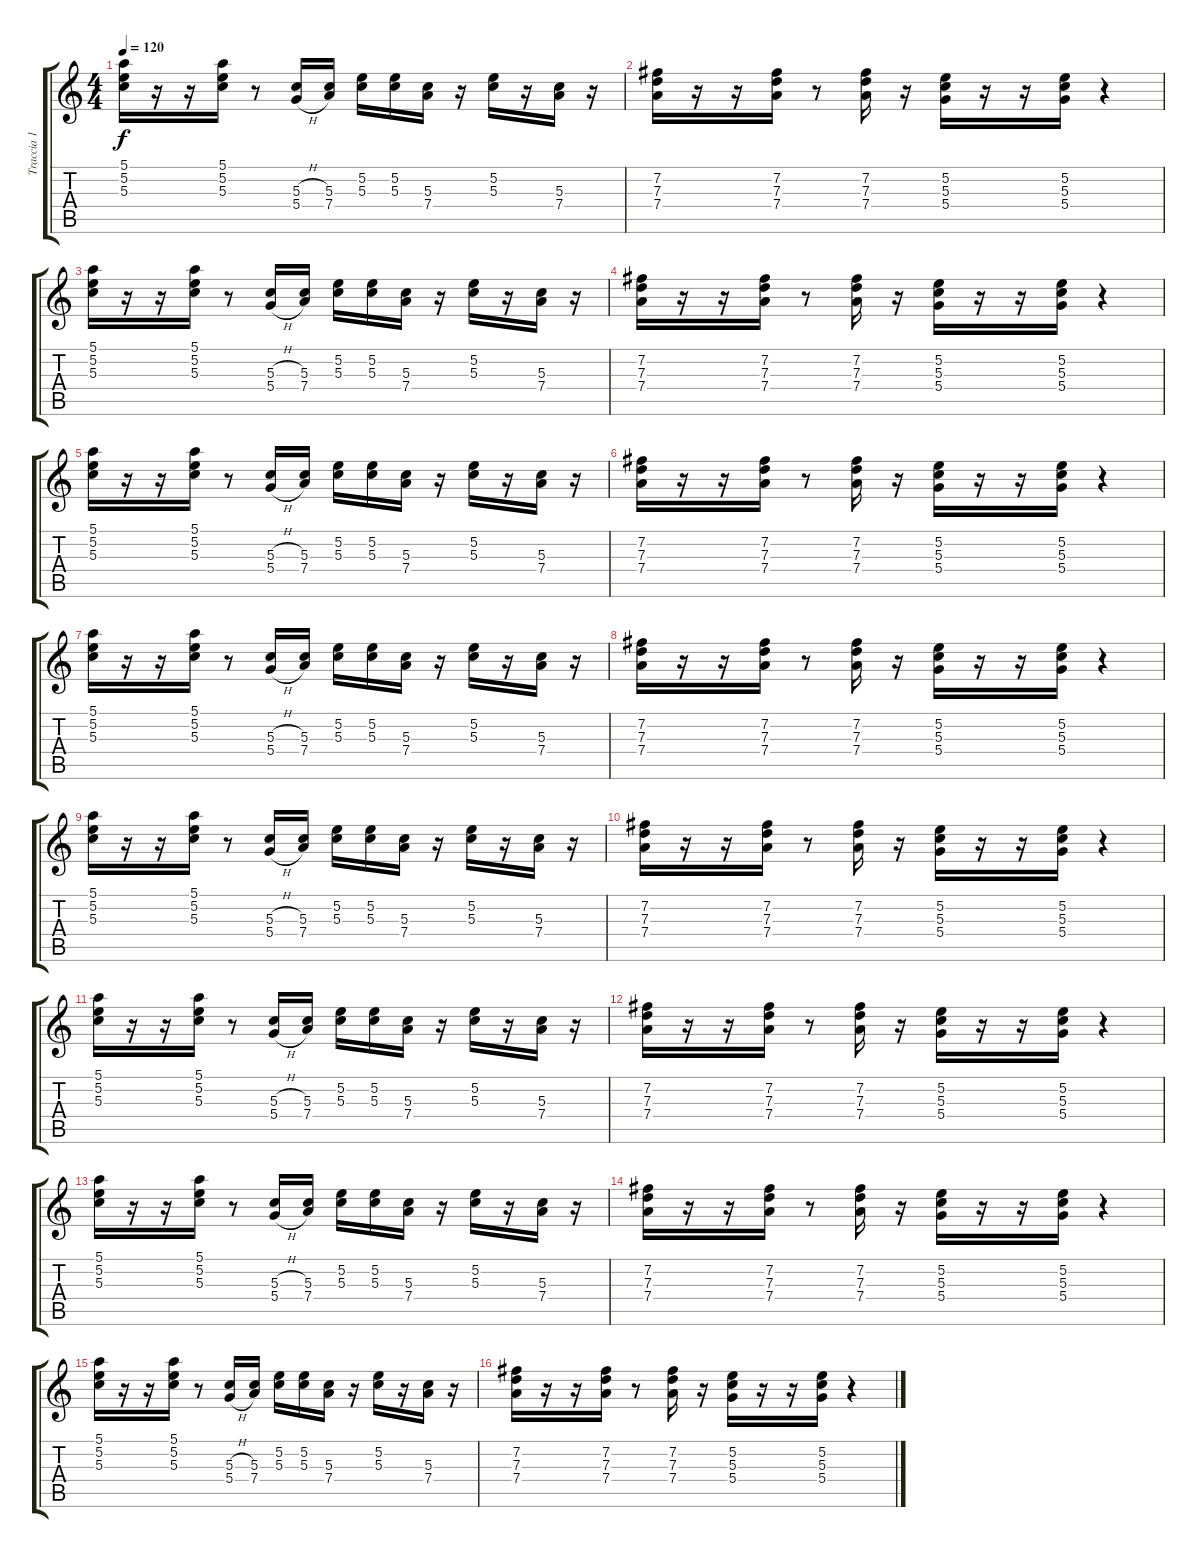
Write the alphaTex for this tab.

\track ("Traccia 1" "Traccia 1") {instrument acousticguitarnylon}
\staff {score tabs}
\tuning (E4 B3 G3 D3 A2 E2) {hide}
\ts (4 4)
\tempo 120
\clef g2
\ks c
(5.1 5.2 5.3).16{dy f} r.16 r.16 (5.1 5.2 5.3).16 r.8 (5.3{h} 5.4{h}).16 (5.3 7.4).16 (5.2 5.3).16 (5.2 5.3).16 (5.3 7.4).16 r.16 (5.2 5.3).16 r.16 (5.3 7.4).16 r.16 |
(7.2 7.3 7.4).16 r.16 r.16 (7.2 7.3 7.4).16 r.8 (7.2 7.3 7.4).16 r.16 (5.2 5.3 5.4).16 r.16 r.16 (5.2 5.3 5.4).16 r.4 |
(5.1 5.2 5.3).16 r.16 r.16 (5.1 5.2 5.3).16 r.8 (5.3{h} 5.4{h}).16 (5.3 7.4).16 (5.2 5.3).16 (5.2 5.3).16 (5.3 7.4).16 r.16 (5.2 5.3).16 r.16 (5.3 7.4).16 r.16 |
(7.2 7.3 7.4).16 r.16 r.16 (7.2 7.3 7.4).16 r.8 (7.2 7.3 7.4).16 r.16 (5.2 5.3 5.4).16 r.16 r.16 (5.2 5.3 5.4).16 r.4 |
(5.1 5.2 5.3).16 r.16 r.16 (5.1 5.2 5.3).16 r.8 (5.3{h} 5.4{h}).16 (5.3 7.4).16 (5.2 5.3).16 (5.2 5.3).16 (5.3 7.4).16 r.16 (5.2 5.3).16 r.16 (5.3 7.4).16 r.16 |
(7.2 7.3 7.4).16 r.16 r.16 (7.2 7.3 7.4).16 r.8 (7.2 7.3 7.4).16 r.16 (5.2 5.3 5.4).16 r.16 r.16 (5.2 5.3 5.4).16 r.4 |
(5.1 5.2 5.3).16 r.16 r.16 (5.1 5.2 5.3).16 r.8 (5.3{h} 5.4{h}).16 (5.3 7.4).16 (5.2 5.3).16 (5.2 5.3).16 (5.3 7.4).16 r.16 (5.2 5.3).16 r.16 (5.3 7.4).16 r.16 |
(7.2 7.3 7.4).16 r.16 r.16 (7.2 7.3 7.4).16 r.8 (7.2 7.3 7.4).16 r.16 (5.2 5.3 5.4).16 r.16 r.16 (5.2 5.3 5.4).16 r.4 |
(5.1 5.2 5.3).16 r.16 r.16 (5.1 5.2 5.3).16 r.8 (5.3{h} 5.4{h}).16 (5.3 7.4).16 (5.2 5.3).16 (5.2 5.3).16 (5.3 7.4).16 r.16 (5.2 5.3).16 r.16 (5.3 7.4).16 r.16 |
(7.2 7.3 7.4).16 r.16 r.16 (7.2 7.3 7.4).16 r.8 (7.2 7.3 7.4).16 r.16 (5.2 5.3 5.4).16 r.16 r.16 (5.2 5.3 5.4).16 r.4 |
(5.1 5.2 5.3).16 r.16 r.16 (5.1 5.2 5.3).16 r.8 (5.3{h} 5.4{h}).16 (5.3 7.4).16 (5.2 5.3).16 (5.2 5.3).16 (5.3 7.4).16 r.16 (5.2 5.3).16 r.16 (5.3 7.4).16 r.16 |
(7.2 7.3 7.4).16 r.16 r.16 (7.2 7.3 7.4).16 r.8 (7.2 7.3 7.4).16 r.16 (5.2 5.3 5.4).16 r.16 r.16 (5.2 5.3 5.4).16 r.4 |
(5.1 5.2 5.3).16 r.16 r.16 (5.1 5.2 5.3).16 r.8 (5.3{h} 5.4{h}).16 (5.3 7.4).16 (5.2 5.3).16 (5.2 5.3).16 (5.3 7.4).16 r.16 (5.2 5.3).16 r.16 (5.3 7.4).16 r.16 |
(7.2 7.3 7.4).16 r.16 r.16 (7.2 7.3 7.4).16 r.8 (7.2 7.3 7.4).16 r.16 (5.2 5.3 5.4).16 r.16 r.16 (5.2 5.3 5.4).16 r.4 |
(5.1 5.2 5.3).16 r.16 r.16 (5.1 5.2 5.3).16 r.8 (5.3{h} 5.4{h}).16 (5.3 7.4).16 (5.2 5.3).16 (5.2 5.3).16 (5.3 7.4).16 r.16 (5.2 5.3).16 r.16 (5.3 7.4).16 r.16 |
(7.2 7.3 7.4).16 r.16 r.16 (7.2 7.3 7.4).16 r.8 (7.2 7.3 7.4).16 r.16 (5.2 5.3 5.4).16 r.16 r.16 (5.2 5.3 5.4).16 r.4
